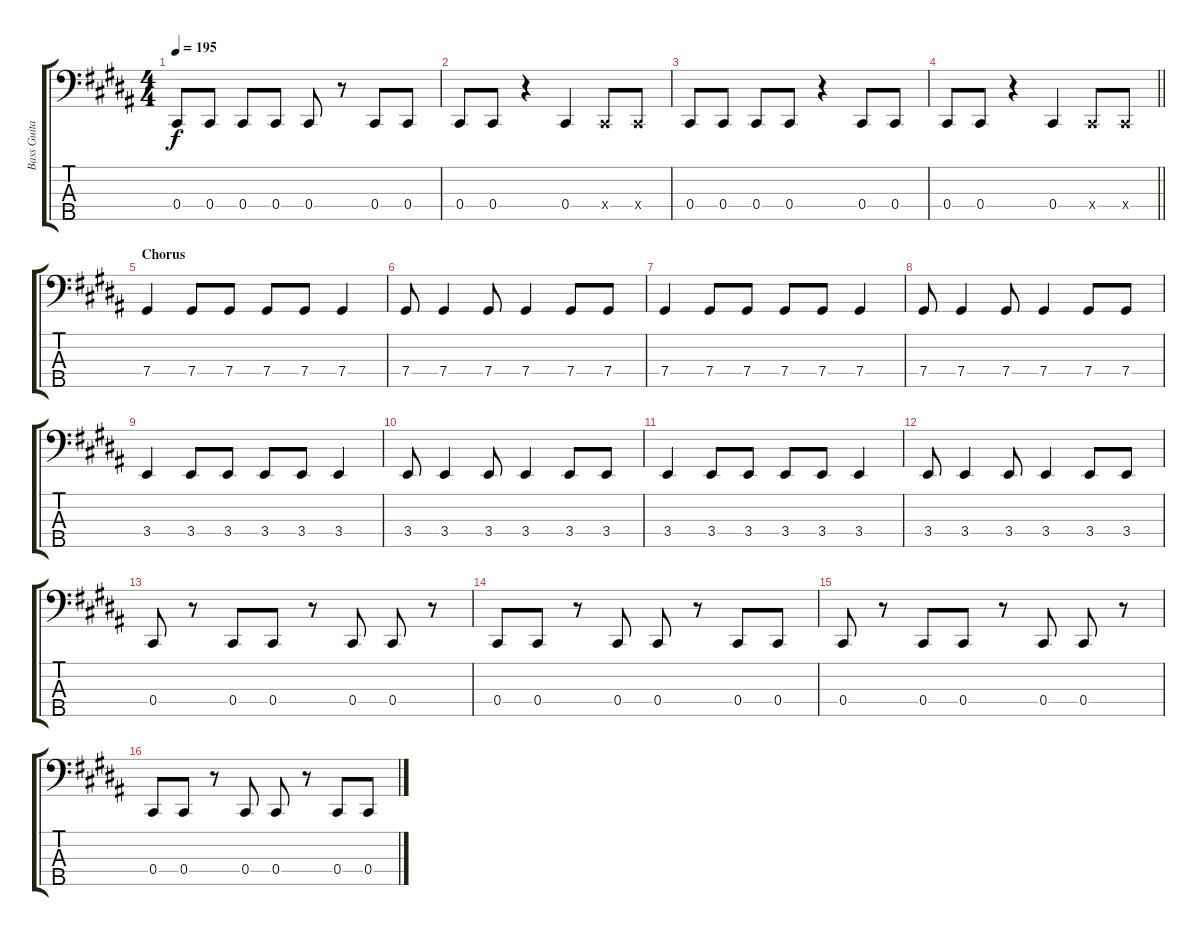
\track ("Bass Guitar" "Bass Guita") {instrument electricbassfinger}
\staff {score tabs}
\tuning (Gb2 Db2 Ab1 Db1 Ab0) {hide}
\ts (4 4)
\tempo 195
\clef f4
\ks b
0.4.8{dy f} 0.4.8 0.4.8 0.4.8 0.4.8 r.8 0.4.8 0.4.8 |
0.4.8 0.4.8 r.4 0.4.4 0.4{x}.8 0.4{x}.8 |
0.4.8 0.4.8 0.4.8 0.4.8 r.4 0.4.8 0.4.8 |
\barLineRight lightlight
0.4.8 0.4.8 r.4 0.4.4 0.4{x}.8 0.4{x}.8 |
\section ("" "Chorus")
7.4.4 7.4.8 7.4.8 7.4.8 7.4.8 7.4.4 |
7.4.8 7.4.4 7.4.8 7.4.4 7.4.8 7.4.8 |
7.4.4 7.4.8 7.4.8 7.4.8 7.4.8 7.4.4 |
7.4.8 7.4.4 7.4.8 7.4.4 7.4.8 7.4.8 |
3.4.4 3.4.8 3.4.8 3.4.8 3.4.8 3.4.4 |
3.4.8 3.4.4 3.4.8 3.4.4 3.4.8 3.4.8 |
3.4.4 3.4.8 3.4.8 3.4.8 3.4.8 3.4.4 |
3.4.8 3.4.4 3.4.8 3.4.4 3.4.8 3.4.8 |
0.4.8 r.8 0.4.8 0.4.8 r.8 0.4.8 0.4.8 r.8 |
0.4.8 0.4.8 r.8 0.4.8 0.4.8 r.8 0.4.8 0.4.8 |
0.4.8 r.8 0.4.8 0.4.8 r.8 0.4.8 0.4.8 r.8 |
0.4.8 0.4.8 r.8 0.4.8 0.4.8 r.8 0.4.8 0.4.8
